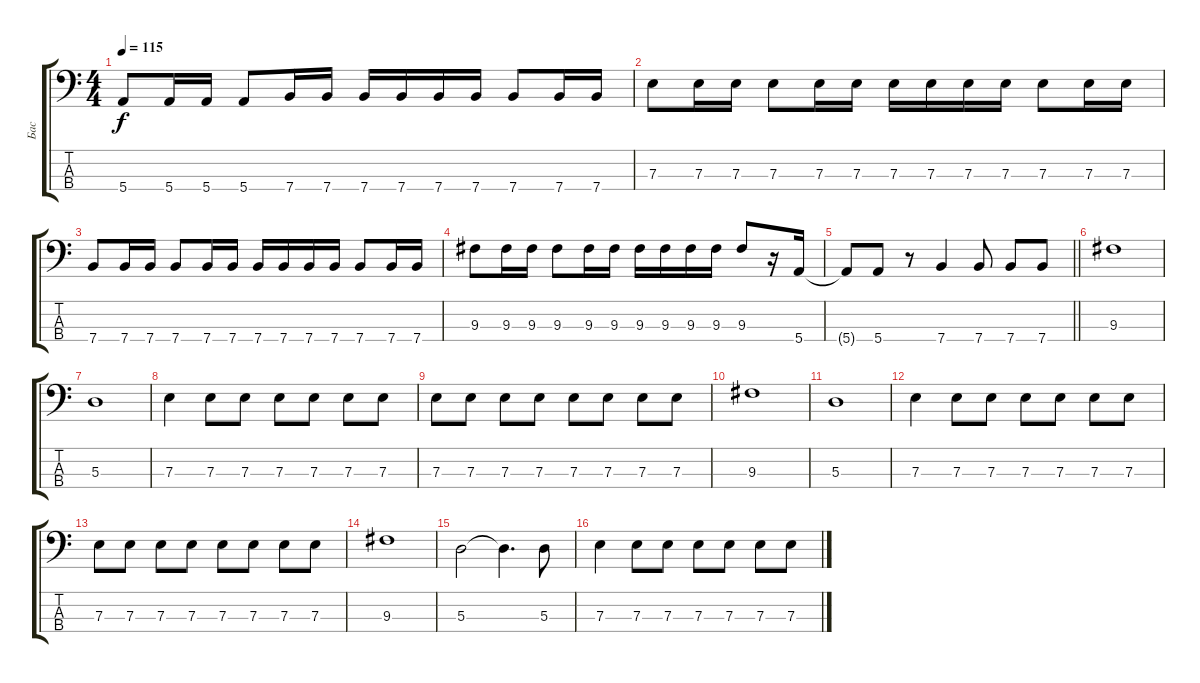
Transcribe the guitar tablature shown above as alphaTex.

\track ("Бас" "Бас") {instrument electricbasspick}
\staff {score tabs}
\tuning (G2 D2 A1 E1) {hide}
\ts (4 4)
\tempo 115
\clef f4
\ks c
5.4.8{dy f} 5.4.16 5.4.16 5.4.8 7.4.16 7.4.16 7.4.16 7.4.16 7.4.16 7.4.16 7.4.8 7.4.16 7.4.16 |
7.3.8 7.3.16 7.3.16 7.3.8 7.3.16 7.3.16 7.3.16 7.3.16 7.3.16 7.3.16 7.3.8 7.3.16 7.3.16 |
7.4.8 7.4.16 7.4.16 7.4.8 7.4.16 7.4.16 7.4.16 7.4.16 7.4.16 7.4.16 7.4.8 7.4.16 7.4.16 |
9.3.8 9.3.16 9.3.16 9.3.8 9.3.16 9.3.16 9.3.16 9.3.16 9.3.16 9.3.16 9.3.8 r.16 5.4.16 |
\barLineRight lightlight
5.4{t}.8 5.4.8 r.8 7.4.4 7.4.8 7.4.8 7.4.8 |
9.3.1 |
5.3.1 |
7.3.4 7.3.8 7.3.8 7.3.8 7.3.8 7.3.8 7.3.8 |
7.3.8 7.3.8 7.3.8 7.3.8 7.3.8 7.3.8 7.3.8 7.3.8 |
9.3.1 |
5.3.1 |
7.3.4 7.3.8 7.3.8 7.3.8 7.3.8 7.3.8 7.3.8 |
7.3.8 7.3.8 7.3.8 7.3.8 7.3.8 7.3.8 7.3.8 7.3.8 |
9.3.1 |
5.3.2 5.3{t}.4{d} 5.3.8 |
7.3.4 7.3.8 7.3.8 7.3.8 7.3.8 7.3.8 7.3.8
